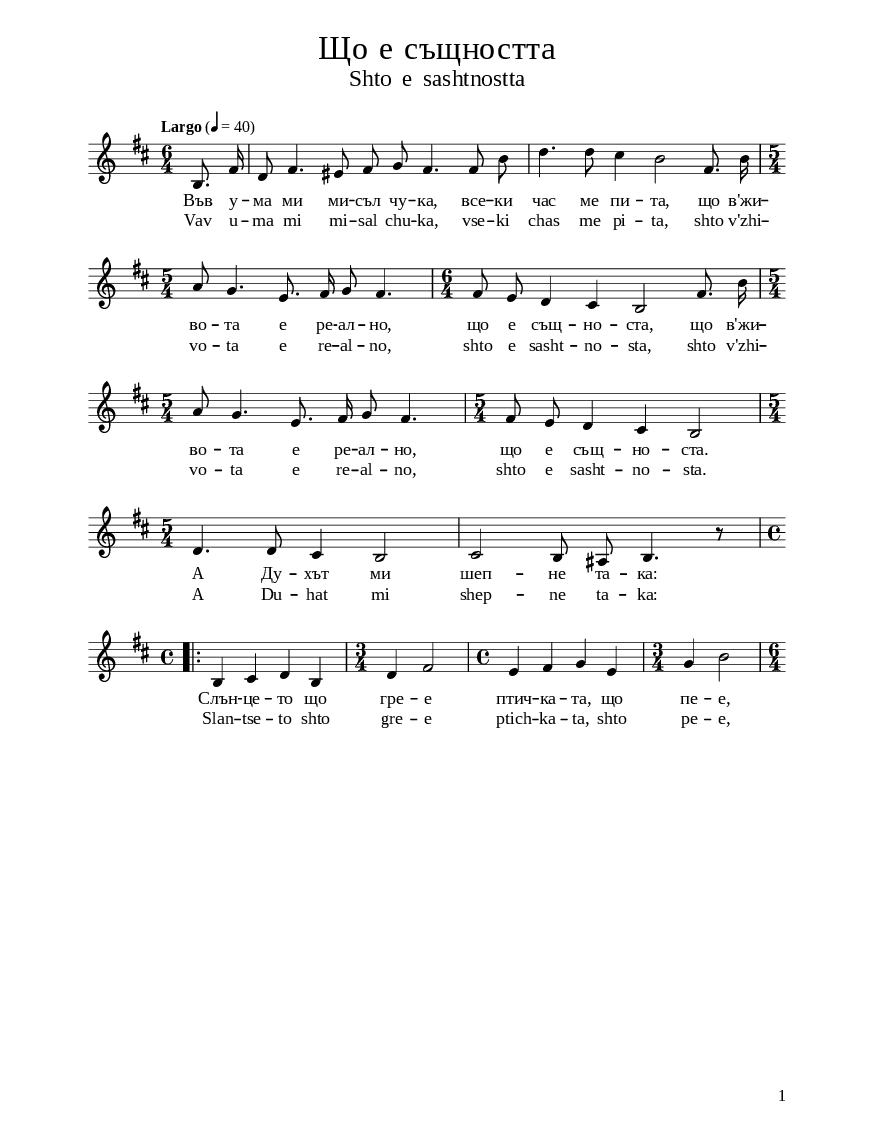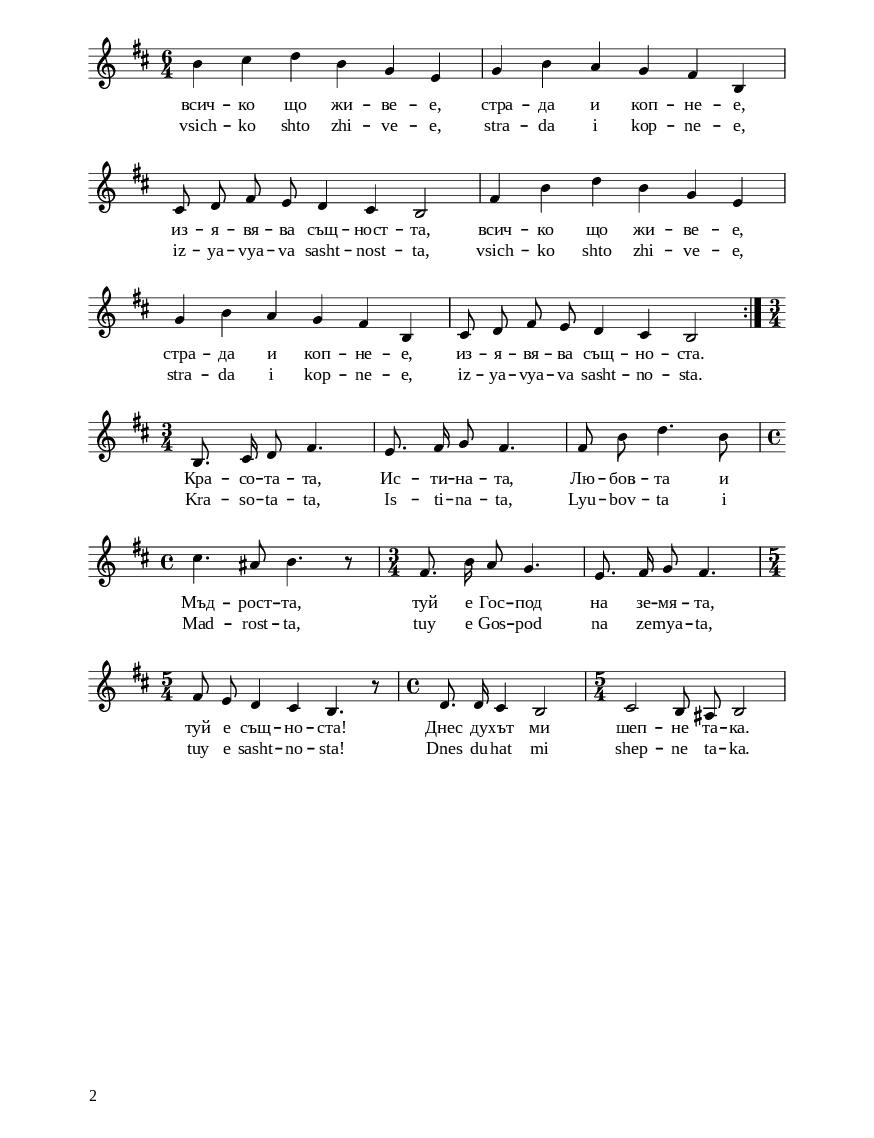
\version "2.18.2"

\paper {
  #(set-paper-size "a5")
}

\bookpart {
  \paper {
    print-all-headers = ##t
    print-page-number = ##t
    print-first-page-number = ##t

    % put page numbers on the bottom
    oddHeaderMarkup = \markup ""
    evenHeaderMarkup = \markup ""
    oddFooterMarkup = \markup
    \fill-line {
      ""
      \on-the-fly #print-page-number-check-first \fromproperty #'page:page-number-string
    }
    evenFooterMarkup = \markup
    \fill-line {
      \on-the-fly #print-page-number-check-first \fromproperty #'page:page-number-string
      ""
    }

    left-margin = 1.5\cm
    right-margin = 1.5\cm
    top-margin = 1.6\cm
    bottom-margin = 1.2\cm
    ragged-bottom = ##t % do not spread the staves to fill the whole vertical space

    % change lyrics and titles font (affects notes also)
    fonts =
    #(make-pango-font-tree
      "Times New Roman"
      "DejaVu Sans"
      "DejaVu Sans Mono"
      (/ (* staff-height pt) 3.6))

    % change distance between staves
    system-system-spacing =
    #'((basic-distance . 12)
       (minimum-distance . 6)
       (padding . 1)
       (stretchability . 12))
  }

  \header {
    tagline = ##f
  }

  \score{
    \layout {
      indent = 0.0\cm % remove first line indentation
      ragged-last = ##f % do not spread last line to fill the whole space
      \context {
        \Score
        \omit BarNumber %remove bar numbers
      } % context

      \context {
        % change staff size
        \Staff
        fontSize = #+0 % affects notes size only
        \override StaffSymbol #'staff-space = #(magstep -3)
        \override StaffSymbol #'thickness = #0.5
        \override BarLine #'hair-thickness = #1
        %\override StaffSymbol #'ledger-line-thickness = #'(0 . 0)
      }

      \context {
        % adjust space between staff and lyrics and between the two lyric lines
        \Lyrics
        \override VerticalAxisGroup.nonstaff-relatedstaff-spacing = #'((basic-distance . 4.5))
        \override VerticalAxisGroup.nonstaff-nonstaff-spacing = #'((minimum-distance . 2))
      }
    } % layout

    \new Voice \absolute {
      \clef treble
      \key d \major
      \time 6/4
      \tempo \markup {
        % make tempo note smaller
        \concat {
          "Largo " \normal-text { "(" }
          \teeny \general-align #Y #DOWN \note #"4" #0.8
          \normal-text { " = 40)" }
        }
      }
      \partial 4
      \autoBeamOff

      b8. fis'16| d'8 fis'4. eis'8 fis'8 g'8 fis'4. fis'8 b'8| d''4. d''8 cis''4 b'2 fis'8. b'16 | \break

      \time 5/4  a'8 g'4. e'8. fis'16 g'8 fis'4. | \time 6/4 fis'8 e'8 d'4 cis'4 b2 fis'8. b'16 \time 5/4 | \break

      \time 5/4  a'8 g'4. e'8. fis'16 g'8 fis'4. | \time 5/4 fis'8 e'8 d'4 cis'4 b2 | \break

      \time 5/4 d'4. d'8 cis'4 b2 | cis'2 b8 ais8 b4. r8 | \break
      
      \repeat volta 2 { 

      \time 4/4 b4 cis'4 d'4 b4 | \time 3/4 d'4 fis'2 | \time 4/4 e'4 fis' g' e' | \time 3/4 g'4 b'2  \break

      \time 6/4 b'4 cis''4 d'' b' g' e' | g' b' a' g' fis' b | \break

      cis'8 d' fis' e' d'4 cis' b2 | fis'4 b' d'' b' g' e' |\break

      g'4 b'4 a'4 g'4 fis'4 b |  cis'8 d' fis' e' d'4 cis'4 b2 | \break  }

      \time 3/4 b8. cis'16 d'8 fis'4. | e'8. fis'16 g'8 fis'4. | fis'8 b'8 d''4. b'8| \break

      \time 4/4 cis''4. ais'8 b'4. r8 | \time 3/4 fis'8. b'16 a'8 g'4. | e'8. fis'16 g'8 fis'4. | \break

      \time 5/4	fis'8 e' d'4 cis' b4. r8| \time 4/4 d'8. d'16 cis'4 b2 | \time 5/4 cis'2 b8 ais8 b2 | \break


    }

    \addlyrics {
      Във у -- ма ми ми -- съл чу -- ка, все -- ки час ме пи -- та,
      що в'жи -- во -- та е ре -- ал -- но, що е същ -- но -- ста,
      що в'жи -- во -- та е ре -- ал -- но, що е същ -- но -- ста.
      А Ду -- хът ми шеп  -- не та  -- ка:

      Слън  -- це  -- то що гре -- е птич -- ка -- та, що пе -- е,

      всич -- ко що жи -- ве -- е, стра -- да и коп -- не -- е,

      из -- я -- вя -- ва  същ -- ност -- та,   всич -- ко що жи -- ве -- е, стра -- да и коп -- не -- е,

      из -- я -- вя -- ва същ -- но -- ста.

      Кра  -- со  -- та  -- та, Ис  -- ти  -- на  -- та, Лю -- бов  -- та и Мъд  -- рост  -- та,

      туй е Гос  -- под на зе  -- мя  -- та, туй е същ  -- но  -- ста! Днес ду  -- хът ми шеп  -- не та  -- ка.
    }

    \addlyrics {
      Vav u -- ma mi mi -- sal chu -- ka, vse -- ki chas me pi -- ta,
      shto v'zhi -- vo -- ta e re -- al -- no, shto e sasht -- no -- sta,
      shto v'zhi -- vo -- ta e re -- al -- no, shto e sasht -- no -- sta.

      A Du -- hat mi shep  -- ne ta  -- ka:

      Slan  -- tse  -- to shto gre -- e ptich -- ka -- ta, shto pe -- e,

      vsich -- ko shto zhi -- ve -- e, stra -- da i kop -- ne -- e,

      iz -- ya -- vya -- va  sasht -- nost -- ta,   vsich -- ko shto zhi -- ve -- e, stra -- da i kop -- ne -- e,

      iz -- ya -- vya -- va sasht -- no -- sta.

      Kra  -- so  -- ta  -- ta, Is  -- ti  -- na  -- ta, Lyu -- bov  -- ta i Mad  -- rost  -- ta,

      tuy e Gos  -- pod na ze  -- mya  -- ta, tuy e sasht  -- no  -- sta! Dnes du  -- hat mi shep  -- ne ta  -- ka.

      A Du -- hat mi shep  -- ne ta  -- ka:

    }

    \header {
      title = \markup \column \normal-text \fontsize #2.5 {
        \center-align
        \line { Що е същността }
        \vspace #-0.6
        \center-align
        \line \fontsize #-3 { Shto e sashtnostta }
        \vspace #-0.8
        \center-align
        \line \fontsize #-3 { " " }
      }
    }

    \midi{}

  } % score



  \pageBreak

  % include foreign translation(s) of the song
  \version "2.20.0"

\markup \fill-line { \fontsize #6 "Was ist das Wesen" }
\markup \null
\markup \null
\markup \fontsize #+2.5 {
  \hspace #10
  \override #'(baseline-skip . 2)

  \column {
    \line { " " }


 \line { " "In meinem Verstand klopft ein Gedanke;}
 \line { " "Täglich fragt er mich:}
 \line { " "Was ist das Reale im Leben,}
 \line { " "was ist das Wesen?}

 \line { " "Mein Geist flüstert mir zu:}
 \line { " "Die Sonne, die scheint, }
 \line { " "der Vogel, der singt,}
 \line { " "alles, was lebt,}
\line { " "leidet und sich sehnt,}
 \line { " "drückt das Wesen aus.}

 \line { " "Gehe zu den Blumen,}
 \line { " "auf das Feld, in den Wald;}
 \line { " "schau die Schönheit an, }
 \line { " "atme das Aroma ein,}
 \line { " "dort schaust du das Wesen an.}

 \line { " "Schau den Himmel an, frag das Herz,}
 \line { " "In dieser wunderbaren Schönheit}
 \line { " "und kosmischen Weisheit, schaust du nicht das Wesen?}

 \line { " "Wenn sich die zärtliche Mutter }
  \line { " "für das Kind aufopfert,}
 \line { " "in dieser beispielhaften Liebe (obitsch),}
 \line { " "und grenzenlose Liebe (ljubov) schaust du nicht das Wesen an?}

 \line { " "Schönheit, Wahrheit, Liebe und Weisheit,}
 \line { " "das ist der Herr auf Erden, das ist das Wesen.}

  }
}


} % bookpart
